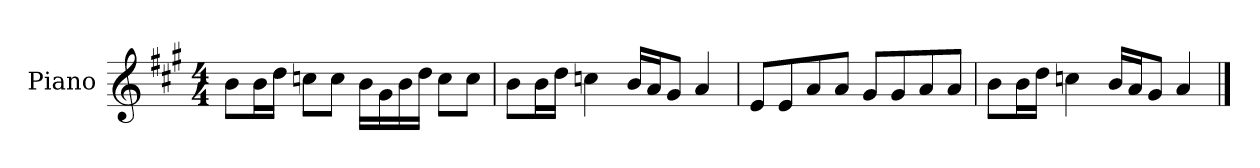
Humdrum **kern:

**kern
*part1
*staff1
*I"Piano
*I'P-no
*clefG2
*k[f#c#g#]
*M4/4
*MM90
=1
8b\L
16b\L
16dd\JJ
8ccn\L
8cc\J
16b\LL
16g#\
16b\
16dd\JJ
8cc\L
8cc\J
=2
8b\L
16b\L
16dd\JJ
4ccn\
16b/LL
16a/J
8g#/J
4a/
=3
8e/L
8e/
8a/
8a/J
8g#/L
8g#/
8a/
8a/J
=4
8b\L
16b\L
16dd\JJ
4ccn\
16b/LL
16a/J
8g#/J
4a/
==
*-
